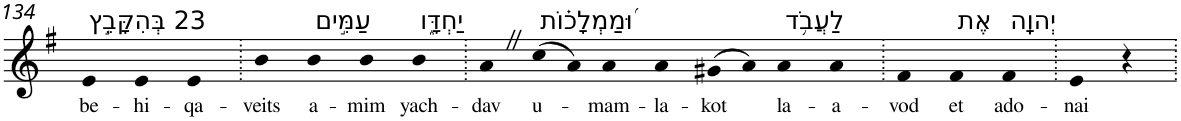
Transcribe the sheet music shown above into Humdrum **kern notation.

**kern	**text
*part1	*part1
*staff1	*staff1
*I"Piano	*
*I'Pno	*
!!LO:PB:g=z
*clefG2	*
*k[f#]	*
*G:	*
=134	=134
!LO:TX:a:t=23 בְּהִקָּבֵ֣ץ	!
!	!LO:LY:b
4e	be-
!	!LO:LY:b
4e	-hi-
!	!LO:LY:b
4e	-qa-
=135.	=135.
!	!LO:LY:b
4b	-veits
!LO:TX:a:t=עַמִּ֣ים	!
!	!LO:LY:b
4b	a-
!	!LO:LY:b
4b	-mim
!LO:TX:a:t=יַחְדָּ֑ו	!
!	!LO:LY:b
4b	yach-
=136.	=136.
!	!LO:LY:b
4aZ	-dav
!LO:TX:a:t=וּ֝מַמְלָכ֗וֹת	!
!	!LO:LY:b
(>8cc	u-
8a)	.
!	!LO:LY:b
4a	-mam-
!	!LO:LY:b
4a	-la-
!	!LO:LY:b
(>8g#X	-kot
8a)	.
!LO:TX:a:t=לַעֲבֹ֥ד	!
!	!LO:LY:b
4a	la-
!	!LO:LY:b
4a	-a-
=137.	=137.
!	!LO:LY:b
4f#	-vod
!LO:TX:a:t=אֶת	!
!	!LO:LY:b
4f#	et
!LO:TX:a:t=יְהוָֽה	!
!	!LO:LY:b
4f#	ado-
=138.	=138.
!	!LO:LY:b
4e	-nai
4r	.
=.	=.
*-	*-
